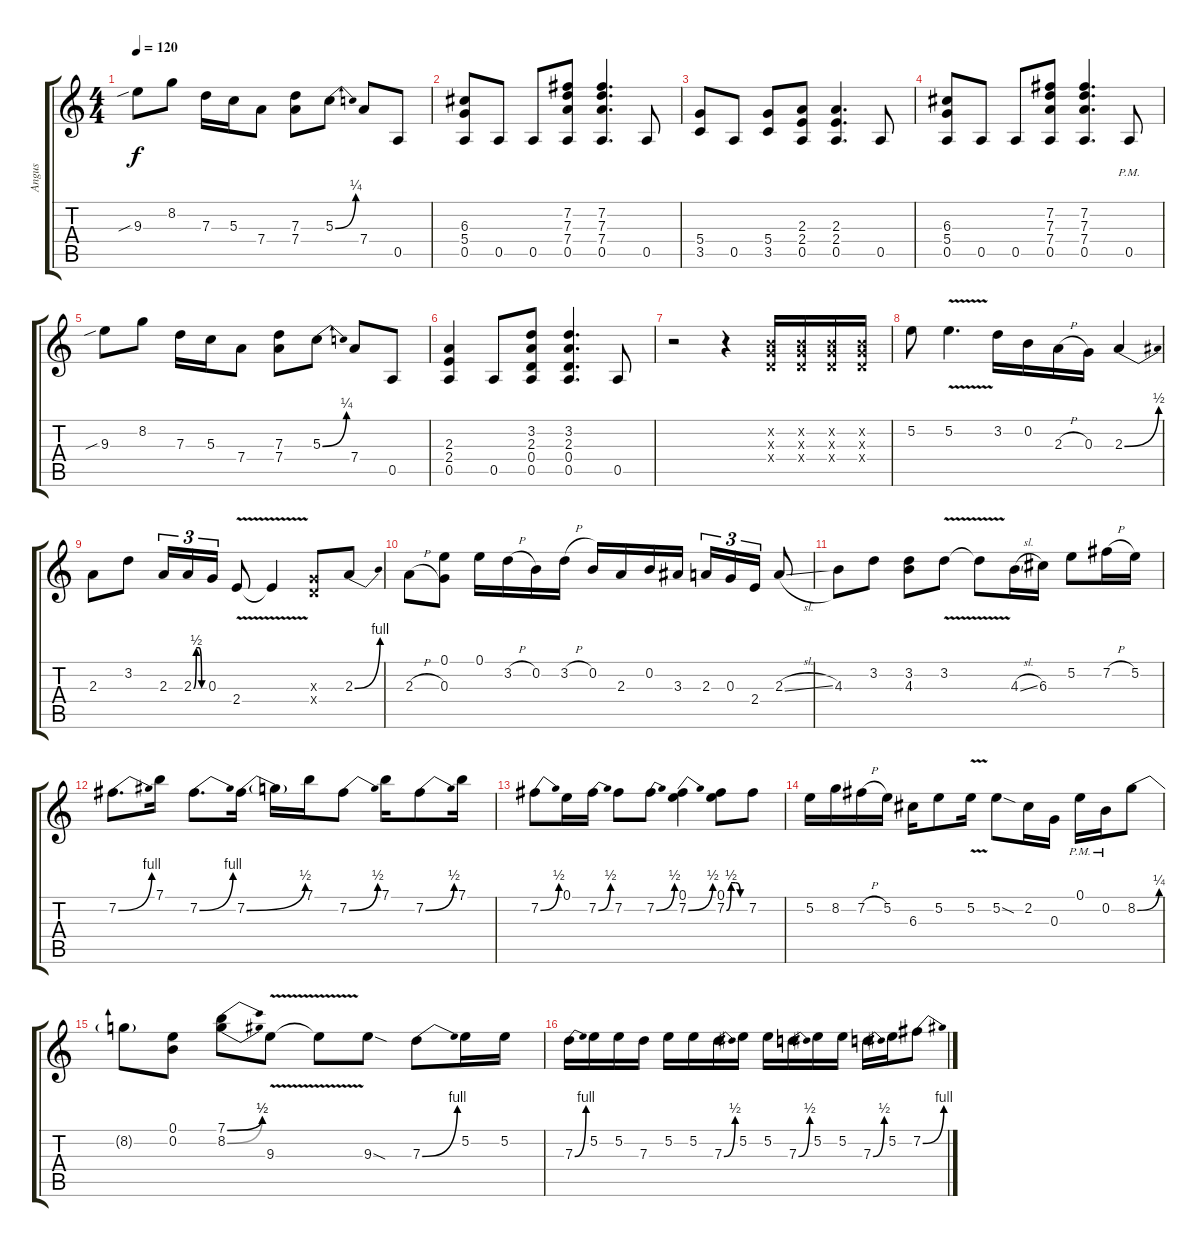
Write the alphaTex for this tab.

\track ("Angus" "Angus") {instrument distortionguitar}
\staff {score tabs}
\tuning (E4 B3 G3 D3 A2 E2) {hide}
\ts (4 4)
\tempo 120
\clef g2
\ks c
9.3{sib}.8{dy f} 8.2.8 7.3.16 5.3.16 7.4.8 (7.3 7.4).8 5.3{be (bend 0 0 60 1)}.8 7.4.8 0.5.8 |
(6.3 5.4 0.5).8 0.5.8 0.5.8 (7.2 7.3 7.4 0.5).8 (7.2 7.3 7.4 0.5).4{d} 0.5.8 |
(5.4 3.5).8 0.5.8 (5.4 3.5).8 (2.3 2.4 0.5).8 (2.3 2.4 0.5).4{d} 0.5.8 |
(6.3 5.4 0.5).8 0.5.8 0.5.8 (7.2 7.3 7.4 0.5).8 (7.2 7.3 7.4 0.5).4{d} 0.5{pm}.8 |
9.3{sib}.8 8.2.8 7.3.16 5.3.16 7.4.8 (7.3 7.4).8 5.3{be (bend 0 0 60 1)}.8 7.4.8 0.5.8 |
(2.3 2.4 0.5).4 0.5.8 (3.2 2.3 0.4 0.5).8 (3.2 2.3 0.4 0.5).4{d} 0.5.8 |
r.2 r.4 (0.2{x} 0.3{x} 0.4{x}).16 (0.2{x} 0.3{x} 0.4{x}).16 (0.2{x} 0.3{x} 0.4{x}).16 (0.2{x} 0.3{x} 0.4{x}).16 |
5.2.8 5.2{v}.4{d} 3.2.16 0.2.16 2.3{h}.16 0.3.16 2.3{be (bend 0 0 60 2)}.4 |
2.3.8 3.2.8 2.3.16{tu (3 2)} 2.3{be (custom 0 0 15 2 30 2 45 0 60 0)}.16{tu (3 2)} 0.3.16{tu (3 2)} 2.4{v}.8 2.4{t}.4 (0.3{x} 0.4{x}).8 2.3{be (bend 0 0 60 4)}.8 |
2.3{h}.8 (0.1 0.3).8 0.1.16 3.2{h}.16 0.2.16 3.2{h}.16 0.2.16 2.3.16 0.2.16 3.3.16 2.3.16{tu (3 2)} 0.3.16{tu (3 2)} 2.4.16{tu (3 2)} 2.3{sl}.8 |
4.3.8 3.2.8 (3.2 4.3).8 3.2{v}.8 3.2{t}.8 4.3{sl}.16 6.3.16 5.2.8 7.2{h}.16 5.2.16 |
7.2{be (bend 0 0 60 4)}.8{d} 7.1.16 7.2{be (bend 0 0 60 4)}.8{d} 7.2{be (bend 0 0 60 2)}.16 7.2{t}.16 7.1.16 7.2{be (bend 0 0 60 2)}.8 7.1.16 7.2{be (bend 0 0 60 2)}.8 7.1.16 |
7.2{be (bend 0 0 60 2)}.8 0.1.16 7.2{be (bend 0 0 60 2)}.16 7.2.8 7.2{be (bend 0 0 60 2)}.8 (0.1 7.2{be (bend 0 0 60 2)}).4 (0.1 7.2{be (custom 0 0 15 2 30 2 45 0 60 0)}).8 7.2.8 |
5.2.16 8.2.16 7.2{h}.16 5.2.16 6.3.16 5.2.8 5.2{v}.16 5.2{sod}.8 2.2.16 0.3.16 0.1{pm}.16 0.2{pm}.16 8.2{be (bend 0 0 60 1)}.8 |
8.2{t}.8 (0.1 0.2).8 (7.1{be (bend 0 0 60 2)} 8.2{be (bend 0 0 60 2)}).8 9.3{v}.8 9.3{t}.8 9.3{sod}.8 7.3{be (bend 0 0 60 4)}.8 5.2.16 5.2.16 |
7.3{be (bend 0 0 60 4)}.16 5.2.16 5.2.16 7.3.16 5.2.16 5.2.16 7.3{be (bend 0 0 60 2)}.16 5.2.16 5.2.16 7.3{be (bend 0 0 60 2)}.16 5.2.16 5.2.16 7.3{be (bend 0 0 60 2)}.16 5.2.16 7.2{be (bend 0 0 60 4)}.8
